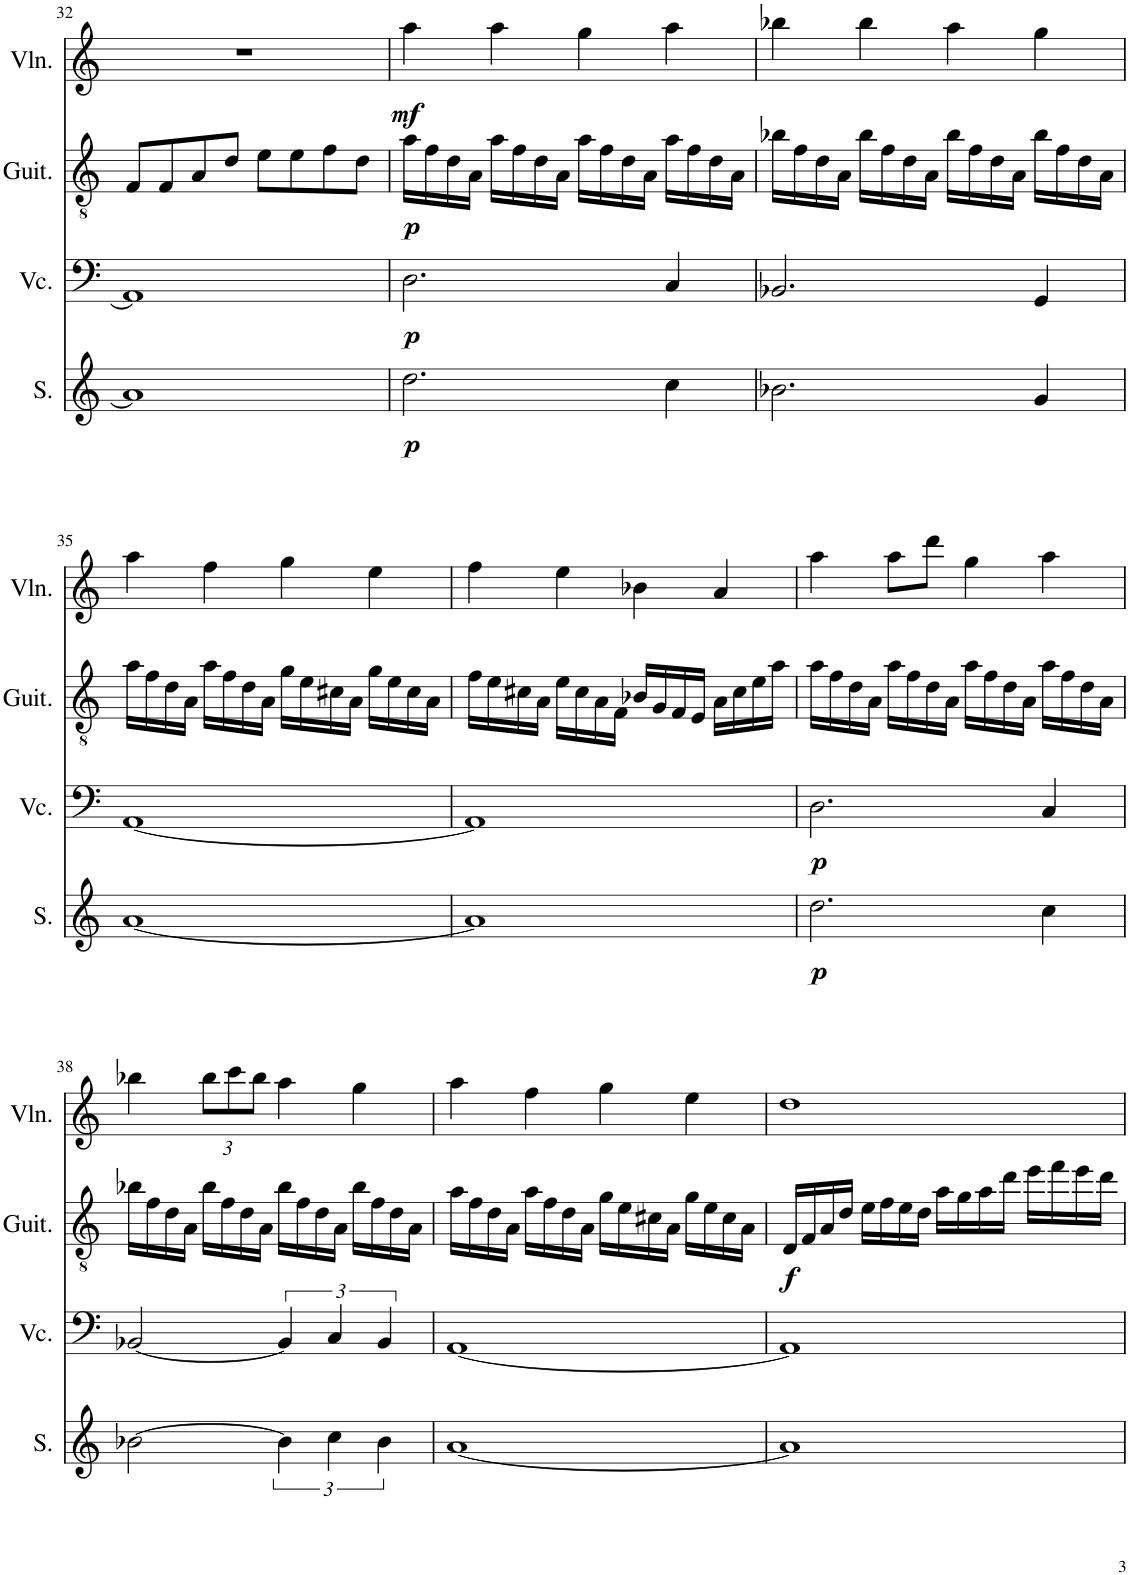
**kern	**dynam	**kern	**dynam	**kern	**dynam	**kern	**dynam
*part4	*part4	*part3	*part3	*part2	*part2	*part1	*part1
*staff4	*staff4	*staff3	*staff3	*staff2	*staff2	*staff1	*staff1
*I"女高音	*	*I"大提琴	*	*I"原音吉他	*	*I"小提琴	*
!!LO:PB:g=z
*clefG2	*	*clefF4	*	*clefGv2	*	*clefG2	*
*k[]	*	*k[]	*	*k[]	*	*k[]	*
*M4/4	*	*M4/4	*	*M4/4	*	*M4/4	*
=32	=32	=32	=32	=32	=32	=32	=32
1a]	.	1AA]	.	8F/L	.	1r	.
.	.	.	.	8F/	.	.	.
.	.	.	.	8A/	.	.	.
.	.	.	.	8d/J	.	.	.
.	.	.	.	8e\L	.	.	.
.	.	.	.	8e\	.	.	.
.	.	.	.	8f\	.	.	.
.	.	.	.	8d\J	.	.	.
=33	=33	=33	=33	=33	=33	=33	=33
!	!LO:DY:b	!	!LO:DY:b	!	!LO:DY:b	!	!LO:DY:b
2.dd\	p	2.D\	p	16a\LL	p	4aa\	mf
.	.	.	.	16f\	.	.	.
.	.	.	.	16d\	.	.	.
.	.	.	.	16A\JJ	.	.	.
.	.	.	.	16a\LL	.	4aa\	.
.	.	.	.	16f\	.	.	.
.	.	.	.	16d\	.	.	.
.	.	.	.	16A\JJ	.	.	.
.	.	.	.	16a\LL	.	4gg\	.
.	.	.	.	16f\	.	.	.
.	.	.	.	16d\	.	.	.
.	.	.	.	16A\JJ	.	.	.
4cc\	.	4C/	.	16a\LL	.	4aa\	.
.	.	.	.	16f\	.	.	.
.	.	.	.	16d\	.	.	.
.	.	.	.	16A\JJ	.	.	.
=34	=34	=34	=34	=34	=34	=34	=34
2.b-X\	.	2.BB-X/	.	16b-X\LL	.	4bb-X\	.
.	.	.	.	16f\	.	.	.
.	.	.	.	16d\	.	.	.
.	.	.	.	16A\JJ	.	.	.
.	.	.	.	16b-\LL	.	4bb-\	.
.	.	.	.	16f\	.	.	.
.	.	.	.	16d\	.	.	.
.	.	.	.	16A\JJ	.	.	.
.	.	.	.	16b-\LL	.	4aa\	.
.	.	.	.	16f\	.	.	.
.	.	.	.	16d\	.	.	.
.	.	.	.	16A\JJ	.	.	.
4g/	.	4GG/	.	16b-\LL	.	4gg\	.
.	.	.	.	16f\	.	.	.
.	.	.	.	16d\	.	.	.
.	.	.	.	16A\JJ	.	.	.
!!LO:LB:g=z
=35	=35	=35	=35	=35	=35	=35	=35
[1a	.	[1AA	.	16a\LL	.	4aa\	.
.	.	.	.	16f\	.	.	.
.	.	.	.	16d\	.	.	.
.	.	.	.	16A\JJ	.	.	.
.	.	.	.	16a\LL	.	4ff\	.
.	.	.	.	16f\	.	.	.
.	.	.	.	16d\	.	.	.
.	.	.	.	16A\JJ	.	.	.
.	.	.	.	16g\LL	.	4gg\	.
.	.	.	.	16e\	.	.	.
.	.	.	.	16c#X\	.	.	.
.	.	.	.	16A\JJ	.	.	.
.	.	.	.	16g\LL	.	4ee\	.
.	.	.	.	16e\	.	.	.
.	.	.	.	16c#\	.	.	.
.	.	.	.	16A\JJ	.	.	.
=36	=36	=36	=36	=36	=36	=36	=36
1a]	.	1AA]	.	16f\LL	.	4ff\	.
.	.	.	.	16e\	.	.	.
.	.	.	.	16c#X\	.	.	.
.	.	.	.	16A\JJ	.	.	.
.	.	.	.	16e\LL	.	4ee\	.
.	.	.	.	16c#\	.	.	.
.	.	.	.	16A\	.	.	.
.	.	.	.	16F\JJ	.	.	.
.	.	.	.	16B-X/LL	.	4b-X\	.
.	.	.	.	16G/	.	.	.
.	.	.	.	16F/	.	.	.
.	.	.	.	16E/JJ	.	.	.
.	.	.	.	16A\LL	.	4a/	.
.	.	.	.	16c#\	.	.	.
.	.	.	.	16e\	.	.	.
.	.	.	.	16a\JJ	.	.	.
=37	=37	=37	=37	=37	=37	=37	=37
!	!LO:DY:b	!	!LO:DY:b	!	!	!	!
2.dd\	p	2.D\	p	16a\LL	.	4aa\	.
.	.	.	.	16f\	.	.	.
.	.	.	.	16d\	.	.	.
.	.	.	.	16A\JJ	.	.	.
.	.	.	.	16a\LL	.	8aa\L	.
.	.	.	.	16f\	.	.	.
.	.	.	.	16d\	.	8ddd\J	.
.	.	.	.	16A\JJ	.	.	.
.	.	.	.	16a\LL	.	4gg\	.
.	.	.	.	16f\	.	.	.
.	.	.	.	16d\	.	.	.
.	.	.	.	16A\JJ	.	.	.
4cc\	.	4C/	.	16a\LL	.	4aa\	.
.	.	.	.	16f\	.	.	.
.	.	.	.	16d\	.	.	.
.	.	.	.	16A\JJ	.	.	.
!!LO:LB:g=z
=38	=38	=38	=38	=38	=38	=38	=38
[2b-X\	.	[2BB-X/	.	16b-X\LL	.	4bb-X\	.
.	.	.	.	16f\	.	.	.
.	.	.	.	16d\	.	.	.
.	.	.	.	16A\JJ	.	.	.
*	*	*	*	*	*	*Xbrackettup	*
.	.	.	.	16b-\LL	.	12bb-\L	.
.	.	.	.	16f\	.	.	.
.	.	.	.	.	.	12ccc\	.
.	.	.	.	16d\	.	.	.
.	.	.	.	.	.	12bb-\J	.
.	.	.	.	16A\JJ	.	.	.
6b-\]	.	6BB-/]	.	16b-\LL	.	4aa\	.
.	.	.	.	16f\	.	.	.
.	.	.	.	16d\	.	.	.
6cc\	.	6C/	.	.	.	.	.
.	.	.	.	16A\JJ	.	.	.
.	.	.	.	16b-\LL	.	4gg\	.
.	.	.	.	16f\	.	.	.
6b-\	.	6BB-/	.	.	.	.	.
.	.	.	.	16d\	.	.	.
.	.	.	.	16A\JJ	.	.	.
=39	=39	=39	=39	=39	=39	=39	=39
[1a	.	[1AA	.	16a\LL	.	4aa\	.
.	.	.	.	16f\	.	.	.
.	.	.	.	16d\	.	.	.
.	.	.	.	16A\JJ	.	.	.
.	.	.	.	16a\LL	.	4ff\	.
.	.	.	.	16f\	.	.	.
.	.	.	.	16d\	.	.	.
.	.	.	.	16A\JJ	.	.	.
.	.	.	.	16g\LL	.	4gg\	.
.	.	.	.	16e\	.	.	.
.	.	.	.	16c#X\	.	.	.
.	.	.	.	16A\JJ	.	.	.
.	.	.	.	16g\LL	.	4ee\	.
.	.	.	.	16e\	.	.	.
.	.	.	.	16c#\	.	.	.
.	.	.	.	16A\JJ	.	.	.
=40	=40	=40	=40	=40	=40	=40	=40
!	!	!	!	!	!LO:DY:b	!	!
1a]	.	1AA]	.	16D/LL	f	1dd	.
.	.	.	.	16F/	.	.	.
.	.	.	.	16A/	.	.	.
.	.	.	.	16d/JJ	.	.	.
.	.	.	.	16e\LL	.	.	.
.	.	.	.	16f\	.	.	.
.	.	.	.	16e\	.	.	.
.	.	.	.	16d\JJ	.	.	.
.	.	.	.	16a\LL	.	.	.
.	.	.	.	16g\	.	.	.
.	.	.	.	16a\	.	.	.
.	.	.	.	16dd\JJ	.	.	.
.	.	.	.	16ee\LL	.	.	.
.	.	.	.	16ff\	.	.	.
.	.	.	.	16ee\	.	.	.
.	.	.	.	16dd\JJ	.	.	.
=	=	=	=	=	=	=	=
*-	*-	*-	*-	*-	*-	*-	*-
